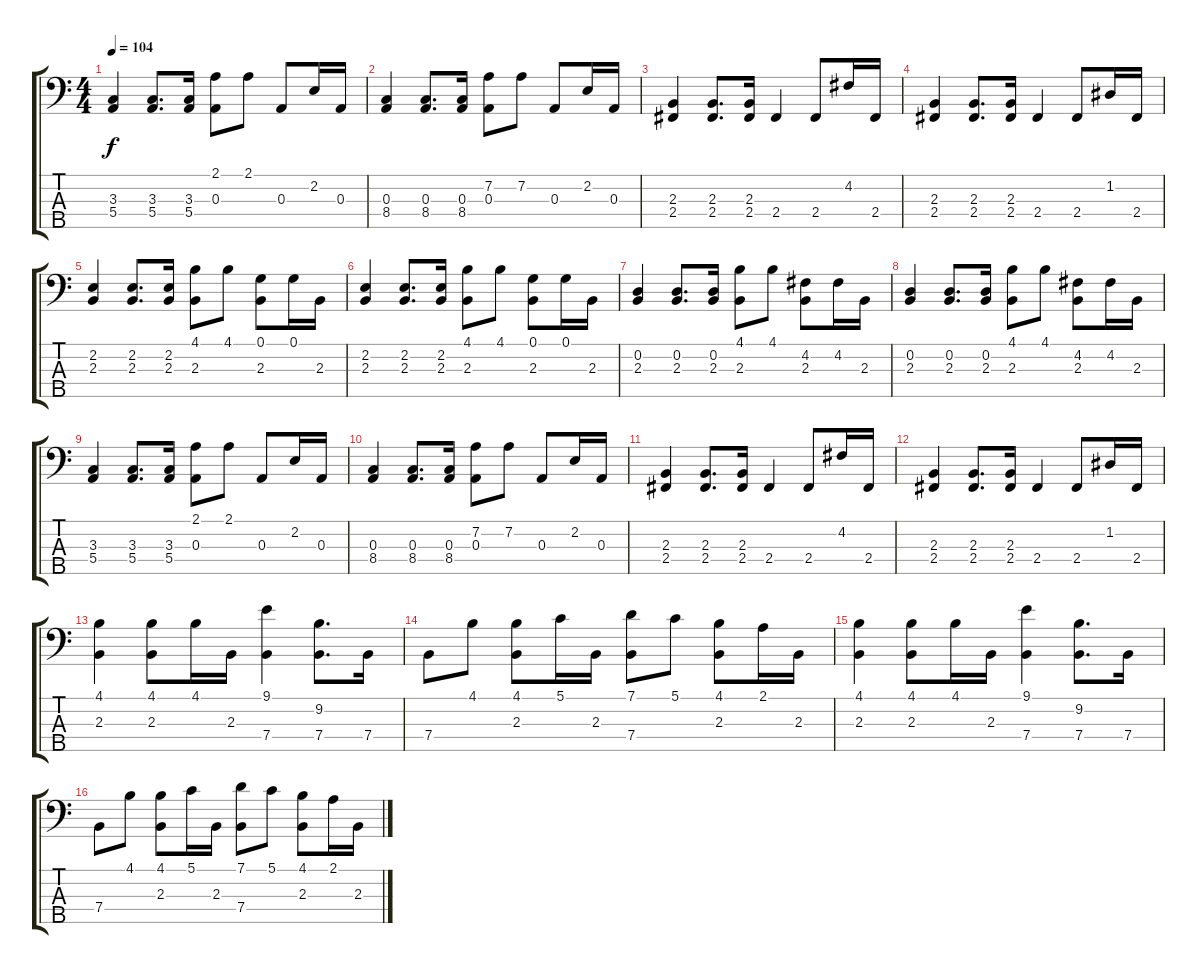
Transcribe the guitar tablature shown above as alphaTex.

\track "" {instrument electricbasspick}
\staff {score tabs}
\tuning (G2 D2 A1 E1 B0) {hide}
\ts (4 4)
\tempo 104
\clef f4
\ks c
(3.3 5.4).4{dy f} (3.3 5.4).8{d} (3.3 5.4).16 (2.1 0.3).8 2.1.8 0.3.8 2.2.16 0.3.16 |
(0.3 8.4).4 (0.3 8.4).8{d} (0.3 8.4).16 (7.2 0.3).8 7.2.8 0.3.8 2.2.16 0.3.16 |
(2.3 2.4).4 (2.3 2.4).8{d} (2.3 2.4).16 2.4.4 2.4.8 4.2.16 2.4.16 |
(2.3 2.4).4 (2.3 2.4).8{d} (2.3 2.4).16 2.4.4 2.4.8 1.2.16 2.4.16 |
(2.2 2.3).4 (2.2 2.3).8{d} (2.2 2.3).16 (4.1 2.3).8 4.1.8 (0.1 2.3).8 0.1.16 2.3.16 |
(2.2 2.3).4 (2.2 2.3).8{d} (2.2 2.3).16 (4.1 2.3).8 4.1.8 (0.1 2.3).8 0.1.16 2.3.16 |
(0.2 2.3).4 (0.2 2.3).8{d} (0.2 2.3).16 (4.1 2.3).8 4.1.8 (4.2 2.3).8 4.2.16 2.3.16 |
(0.2 2.3).4 (0.2 2.3).8{d} (0.2 2.3).16 (4.1 2.3).8 4.1.8 (4.2 2.3).8 4.2.16 2.3.16 |
(3.3 5.4).4 (3.3 5.4).8{d} (3.3 5.4).16 (2.1 0.3).8 2.1.8 0.3.8 2.2.16 0.3.16 |
(0.3 8.4).4 (0.3 8.4).8{d} (0.3 8.4).16 (7.2 0.3).8 7.2.8 0.3.8 2.2.16 0.3.16 |
(2.3 2.4).4 (2.3 2.4).8{d} (2.3 2.4).16 2.4.4 2.4.8 4.2.16 2.4.16 |
(2.3 2.4).4 (2.3 2.4).8{d} (2.3 2.4).16 2.4.4 2.4.8 1.2.16 2.4.16 |
(4.1 2.3).4 (4.1 2.3).8 4.1.16 2.3.16 (9.1 7.4).4 (9.2 7.4).8{d} 7.4.16 |
7.4.8 4.1.8 (4.1 2.3).8 5.1.16 2.3.16 (7.1 7.4).8 5.1.8 (4.1 2.3).8 2.1.16 2.3.16 |
(4.1 2.3).4 (4.1 2.3).8 4.1.16 2.3.16 (9.1 7.4).4 (9.2 7.4).8{d} 7.4.16 |
7.4.8 4.1.8 (4.1 2.3).8 5.1.16 2.3.16 (7.1 7.4).8 5.1.8 (4.1 2.3).8 2.1.16 2.3.16
